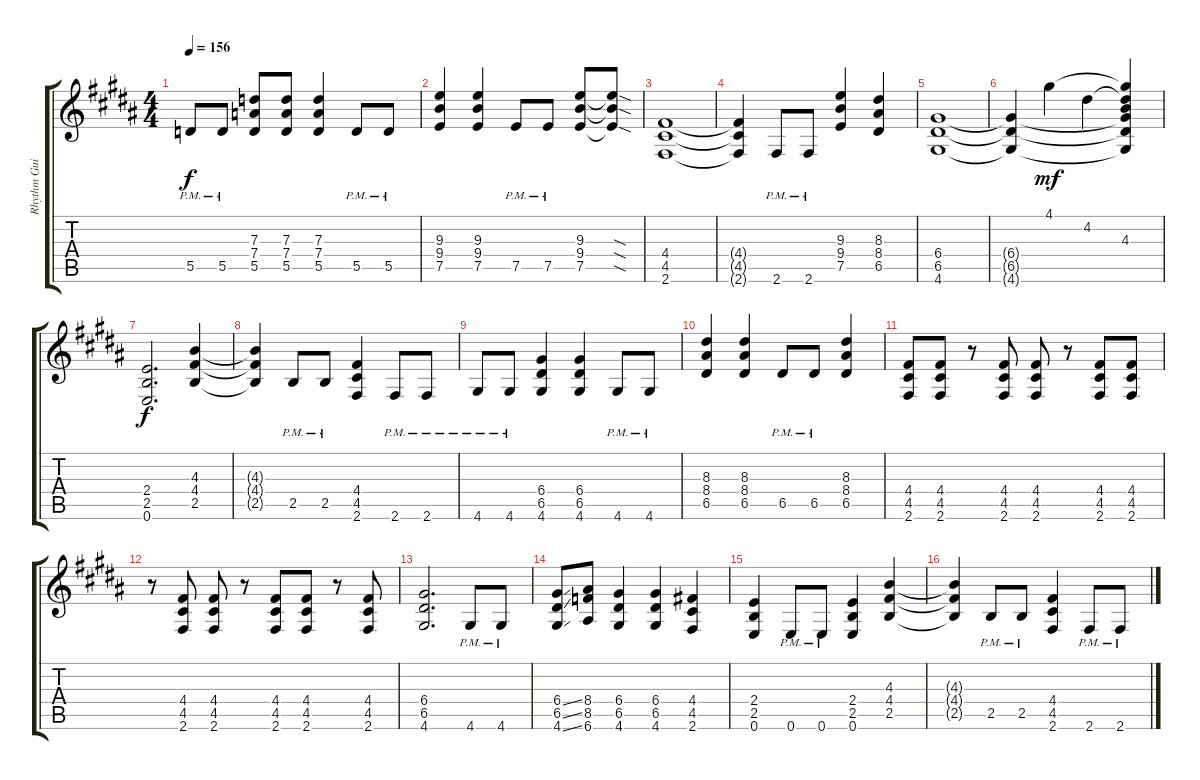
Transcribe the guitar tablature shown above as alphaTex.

\track ("Rhythm Guitar" "Rhythm Gui") {instrument distortionguitar}
\staff {score tabs}
\tuning (E4 B3 G3 D3 A2 E2) {hide}
\ts (4 4)
\tempo 156
\clef g2
\ks g#minor
5.5{pm}.8{dy f} 5.5{pm}.8 (7.3 7.4 5.5).8 (7.3 7.4 5.5).8 (7.3 7.4 5.5).4 5.5{pm}.8 5.5{pm}.8 |
(9.3 9.4 7.5).4 (9.3 9.4 7.5).4 7.5{pm}.8 7.5{pm}.8 (9.3 9.4 7.5).8 (9.3{sod t} 9.4{sod t} 7.5{sod t}).8 |
(4.4 4.5 2.6).1 |
(4.4{t} 4.5{t} 2.6{t}).4 2.6{pm}.8 2.6{pm}.8 (9.3 9.4 7.5).4 (8.3 8.4 6.5).4 |
(6.4 6.5 4.6).1 |
(6.4{t} 6.5{t} 4.6{t}).4 4.1.4{dy mf} 4.2.4 (4.1{t} 4.2{t} 4.3 6.4{t} 6.5{t} 4.6{t}).4 |
(2.4 2.5 0.6).2{d dy f} (4.3 4.4 2.5).4 |
(4.3{t} 4.4{t} 2.5{t}).4 2.5{pm}.8 2.5{pm}.8 (4.4 4.5 2.6).4 2.6{pm}.8 2.6{pm}.8 |
4.6{pm}.8 4.6{pm}.8 (6.4 6.5 4.6).4 (6.4 6.5 4.6).4 4.6{pm}.8 4.6{pm}.8 |
(8.3 8.4 6.5).4 (8.3 8.4 6.5).4 6.5{pm}.8 6.5{pm}.8 (8.3 8.4 6.5).4 |
(4.4 4.5 2.6).8 (4.4 4.5 2.6).8 r.8 (4.4 4.5 2.6).8 (4.4 4.5 2.6).8 r.8 (4.4 4.5 2.6).8 (4.4 4.5 2.6).8 |
r.8 (4.4 4.5 2.6).8 (4.4 4.5 2.6).8 r.8 (4.4 4.5 2.6).8 (4.4 4.5 2.6).8 r.8 (4.4 4.5 2.6).8 |
(6.4 6.5 4.6).2{d} 4.6{pm}.8 4.6{pm}.8 |
(6.4{ss} 6.5{ss} 4.6{ss}).8 (8.4 8.5 6.6).8 (6.4 6.5 4.6).4 (6.4 6.5 4.6).4 (4.4 4.5 2.6).4 |
(2.4 2.5 0.6).4 0.6{pm}.8 0.6{pm}.8 (2.4 2.5 0.6).4 (4.3 4.4 2.5).4 |
(4.3{t} 4.4{t} 2.5{t}).4 2.5{pm}.8 2.5{pm}.8 (4.4 4.5 2.6).4 2.6{pm}.8 2.6{pm}.8
